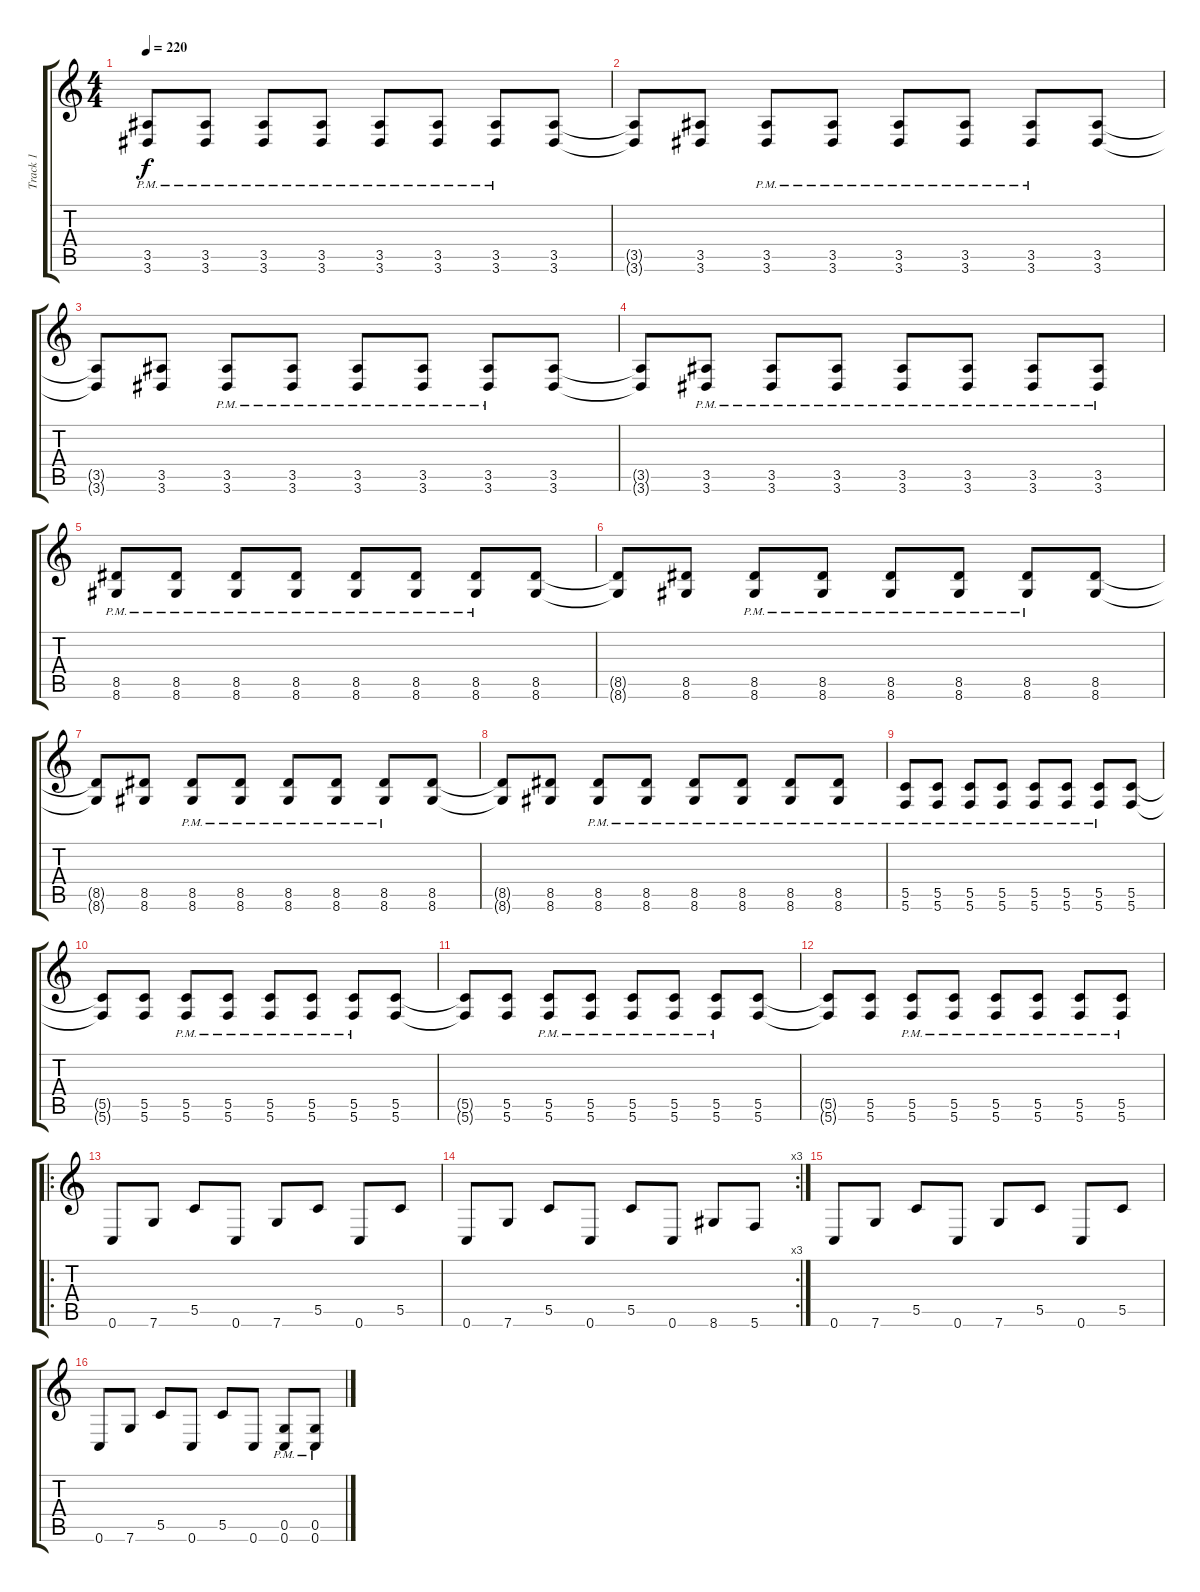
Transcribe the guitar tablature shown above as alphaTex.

\track ("Track 1" "Track 1") {instrument distortionguitar}
\staff {score tabs}
\tuning (D4 A3 F3 C3 G2 C2) {hide}
\ts (4 4)
\tempo 220
\clef g2
\ks c
(3.5{pm} 3.6{pm}).8{dy f} (3.5{pm} 3.6{pm}).8 (3.5{pm} 3.6{pm}).8 (3.5{pm} 3.6{pm}).8 (3.5{pm} 3.6{pm}).8 (3.5{pm} 3.6{pm}).8 (3.5{pm} 3.6{pm}).8 (3.5 3.6).8 |
(3.5{t} 3.6{t}).8 (3.5 3.6).8 (3.5{pm} 3.6{pm}).8 (3.5{pm} 3.6{pm}).8 (3.5{pm} 3.6{pm}).8 (3.5{pm} 3.6{pm}).8 (3.5{pm} 3.6{pm}).8 (3.5 3.6).8 |
(3.5{t} 3.6{t}).8 (3.5 3.6).8 (3.5{pm} 3.6{pm}).8 (3.5{pm} 3.6{pm}).8 (3.5{pm} 3.6{pm}).8 (3.5{pm} 3.6{pm}).8 (3.5{pm} 3.6{pm}).8 (3.5 3.6).8 |
(3.5{t} 3.6{t}).8 (3.5{pm} 3.6{pm}).8 (3.5{pm} 3.6{pm}).8 (3.5{pm} 3.6{pm}).8 (3.5{pm} 3.6{pm}).8 (3.5{pm} 3.6{pm}).8 (3.5{pm} 3.6{pm}).8 (3.5{pm} 3.6{pm}).8 |
(8.5{pm} 8.6{pm}).8 (8.5{pm} 8.6{pm}).8 (8.5{pm} 8.6{pm}).8 (8.5{pm} 8.6{pm}).8 (8.5{pm} 8.6{pm}).8 (8.5{pm} 8.6{pm}).8 (8.5{pm} 8.6{pm}).8 (8.5 8.6).8 |
(8.5{t} 8.6{t}).8 (8.5 8.6).8 (8.5{pm} 8.6{pm}).8 (8.5{pm} 8.6{pm}).8 (8.5{pm} 8.6{pm}).8 (8.5{pm} 8.6{pm}).8 (8.5{pm} 8.6{pm}).8 (8.5 8.6).8 |
(8.5{t} 8.6{t}).8 (8.5 8.6).8 (8.5{pm} 8.6{pm}).8 (8.5{pm} 8.6{pm}).8 (8.5{pm} 8.6{pm}).8 (8.5{pm} 8.6{pm}).8 (8.5{pm} 8.6{pm}).8 (8.5 8.6).8 |
(8.5{t} 8.6{t}).8 (8.5 8.6).8 (8.5{pm} 8.6{pm}).8 (8.5{pm} 8.6{pm}).8 (8.5{pm} 8.6{pm}).8 (8.5{pm} 8.6{pm}).8 (8.5{pm} 8.6{pm}).8 (8.5{pm} 8.6{pm}).8 |
(5.5{pm} 5.6{pm}).8 (5.5{pm} 5.6{pm}).8 (5.5{pm} 5.6{pm}).8 (5.5{pm} 5.6{pm}).8 (5.5{pm} 5.6{pm}).8 (5.5{pm} 5.6{pm}).8 (5.5{pm} 5.6{pm}).8 (5.5 5.6).8 |
(5.5{t} 5.6{t}).8 (5.5 5.6).8 (5.5{pm} 5.6{pm}).8 (5.5{pm} 5.6{pm}).8 (5.5{pm} 5.6{pm}).8 (5.5{pm} 5.6{pm}).8 (5.5{pm} 5.6{pm}).8 (5.5 5.6).8 |
(5.5{t} 5.6{t}).8 (5.5 5.6).8 (5.5{pm} 5.6{pm}).8 (5.5{pm} 5.6{pm}).8 (5.5{pm} 5.6{pm}).8 (5.5{pm} 5.6{pm}).8 (5.5{pm} 5.6{pm}).8 (5.5 5.6).8 |
(5.5{t} 5.6{t}).8 (5.5 5.6).8 (5.5{pm} 5.6{pm}).8 (5.5{pm} 5.6{pm}).8 (5.5{pm} 5.6{pm}).8 (5.5{pm} 5.6{pm}).8 (5.5{pm} 5.6{pm}).8 (5.5{pm} 5.6{pm}).8 |
\ro
0.6.8 7.6.8 5.5.8 0.6.8 7.6.8 5.5.8 0.6.8 5.5.8 |
\rc 3
0.6.8 7.6.8 5.5.8 0.6.8 5.5.8 0.6.8 8.6.8 5.6.8 |
0.6.8 7.6.8 5.5.8 0.6.8 7.6.8 5.5.8 0.6.8 5.5.8 |
0.6.8 7.6.8 5.5.8 0.6.8 5.5.8 0.6.8 (0.5{pm} 0.6{pm}).8 (0.5{pm} 0.6{pm}).8
